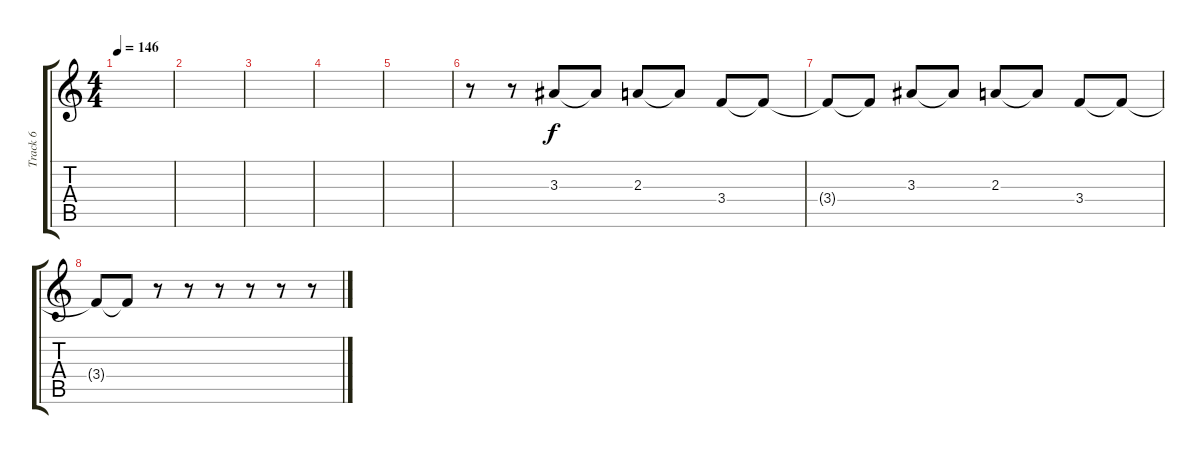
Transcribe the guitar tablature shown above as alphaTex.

\track ("Track 6" "Track 6") {instrument distortionguitar}
\staff {score tabs}
\tuning (E4 B3 G3 D3 A2 E2) {hide}
\ts (4 4)
\tempo 146
\clef g2
\ks c
|
|
|
|
|
r.8 r.8 3.3.8 3.3{t}.8 2.3.8 2.3{t}.8 3.4.8 3.4{t}.8 |
3.4{t}.8 3.4{t}.8 3.3.8 3.3{t}.8 2.3.8 2.3{t}.8 3.4.8 3.4{t}.8 |
3.4{t}.8 3.4{t}.8 r.8 r.8 r.8 r.8 r.8 r.8
